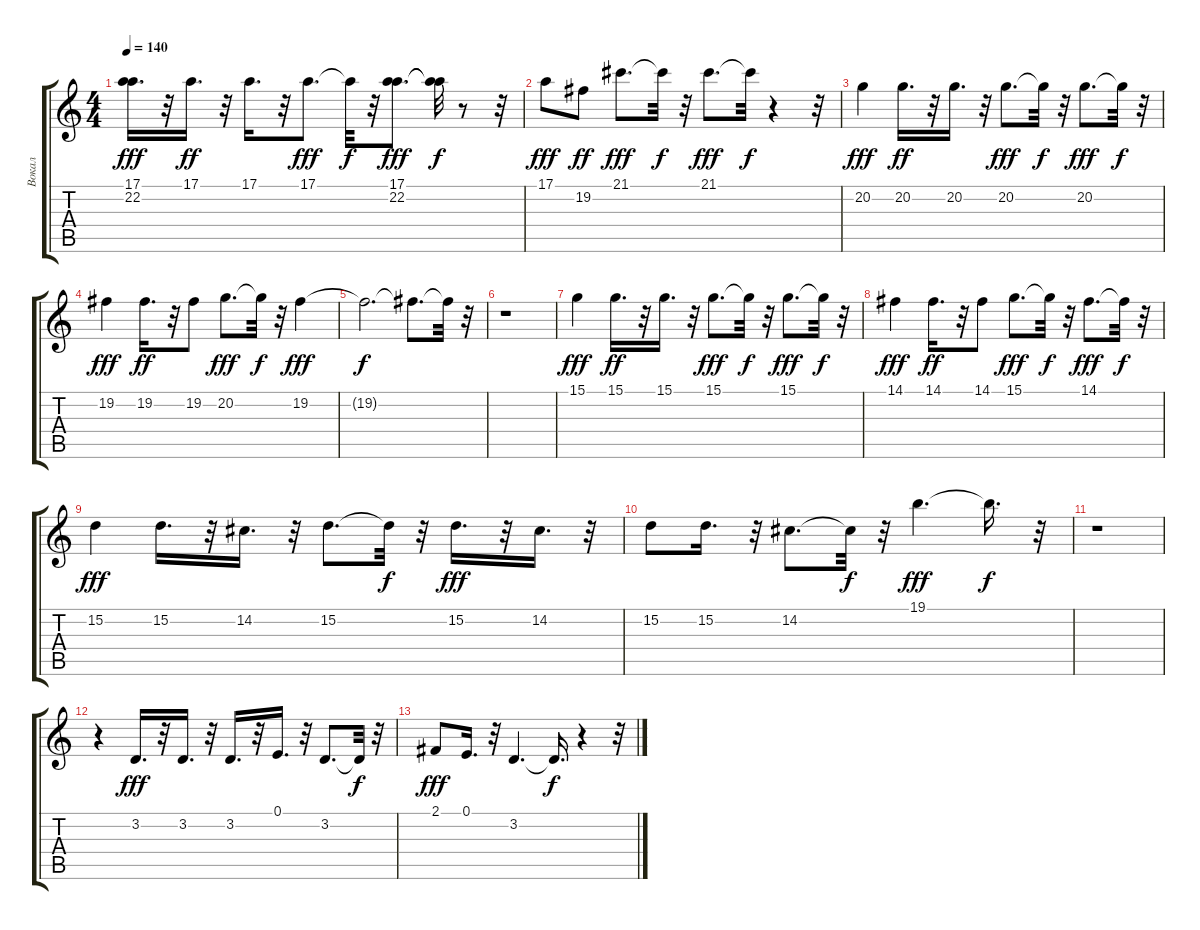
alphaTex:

\track ("Вокал" "Вокал") {instrument fx5brightness}
\staff {score tabs}
\tuning (E4 B3 G3 D3 A2 E2) {hide}
\ts (4 4)
\tempo 140
\clef g2
\ks c
(17.1 22.2).16{d dy fff} r.32 17.1.16{d dy ff} r.32 17.1.16{d} r.32 17.1.8{d dy fff} 17.1{t}.32{dy f} r.32 (17.1 22.2).8{d dy fff} (17.1{t} 22.2{t}).32{dy f} r.8 r.32 |
17.1.8{dy fff} 19.2.8{dy ff} 21.1.8{d dy fff} 21.1{t}.32{dy f} r.32 21.1.8{d dy fff} 21.1{t}.32{dy f} r.4 r.32 |
20.2.4{dy fff volume 15} 20.2.16{d dy ff} r.32 20.2.16{d} r.32 20.2.8{d dy fff} 20.2{t}.32{dy f} r.32 20.2.8{d dy fff} 20.2{t}.32{dy f} r.32 |
19.2.4{dy fff} 19.2.16{d dy ff} r.32 19.2.8 20.2.8{d dy fff} 20.2{t}.32{dy f} r.32 19.2.4{dy fff} |
19.2{t}.2{d dy f} 19.2{t}.8{d} 19.2{t}.32 r.32 |
r.1 |
15.1.4{dy fff volume 15} 15.1.16{d dy ff} r.32 15.1.16{d} r.32 15.1.8{d dy fff} 15.1{t}.32{dy f} r.32 15.1.8{d dy fff} 15.1{t}.32{dy f} r.32 |
14.1.4{dy fff} 14.1.16{d dy ff} r.32 14.1.8 15.1.8{d dy fff} 15.1{t}.32{dy f} r.32 14.1.8{d dy fff} 14.1{t}.32{dy f} r.32 |
15.2.4{dy fff} 15.2.16{d} r.32 14.2.16{d} r.32 15.2.8{d} 15.2{t}.32{dy f} r.32 15.2.16{d dy fff} r.32 14.2.16{d} r.32 |
15.2.8 15.2.16{d} r.32 14.2.8{d} 14.2{t}.32{dy f} r.32 19.1.4{d dy fff} 19.1{t}.16{d dy f} r.32 |
r.1 |
r.4 3.2.16{d dy fff} r.32 3.2.16{d} r.32 3.2.16{d} r.32 0.1.16{d} r.32 3.2.8{d} 3.2{t}.32{dy f} r.32 |
2.1.8{dy fff} 0.1.16{d} r.32 3.2.4{d} 3.2{t}.16{d dy f} r.4 r.32
